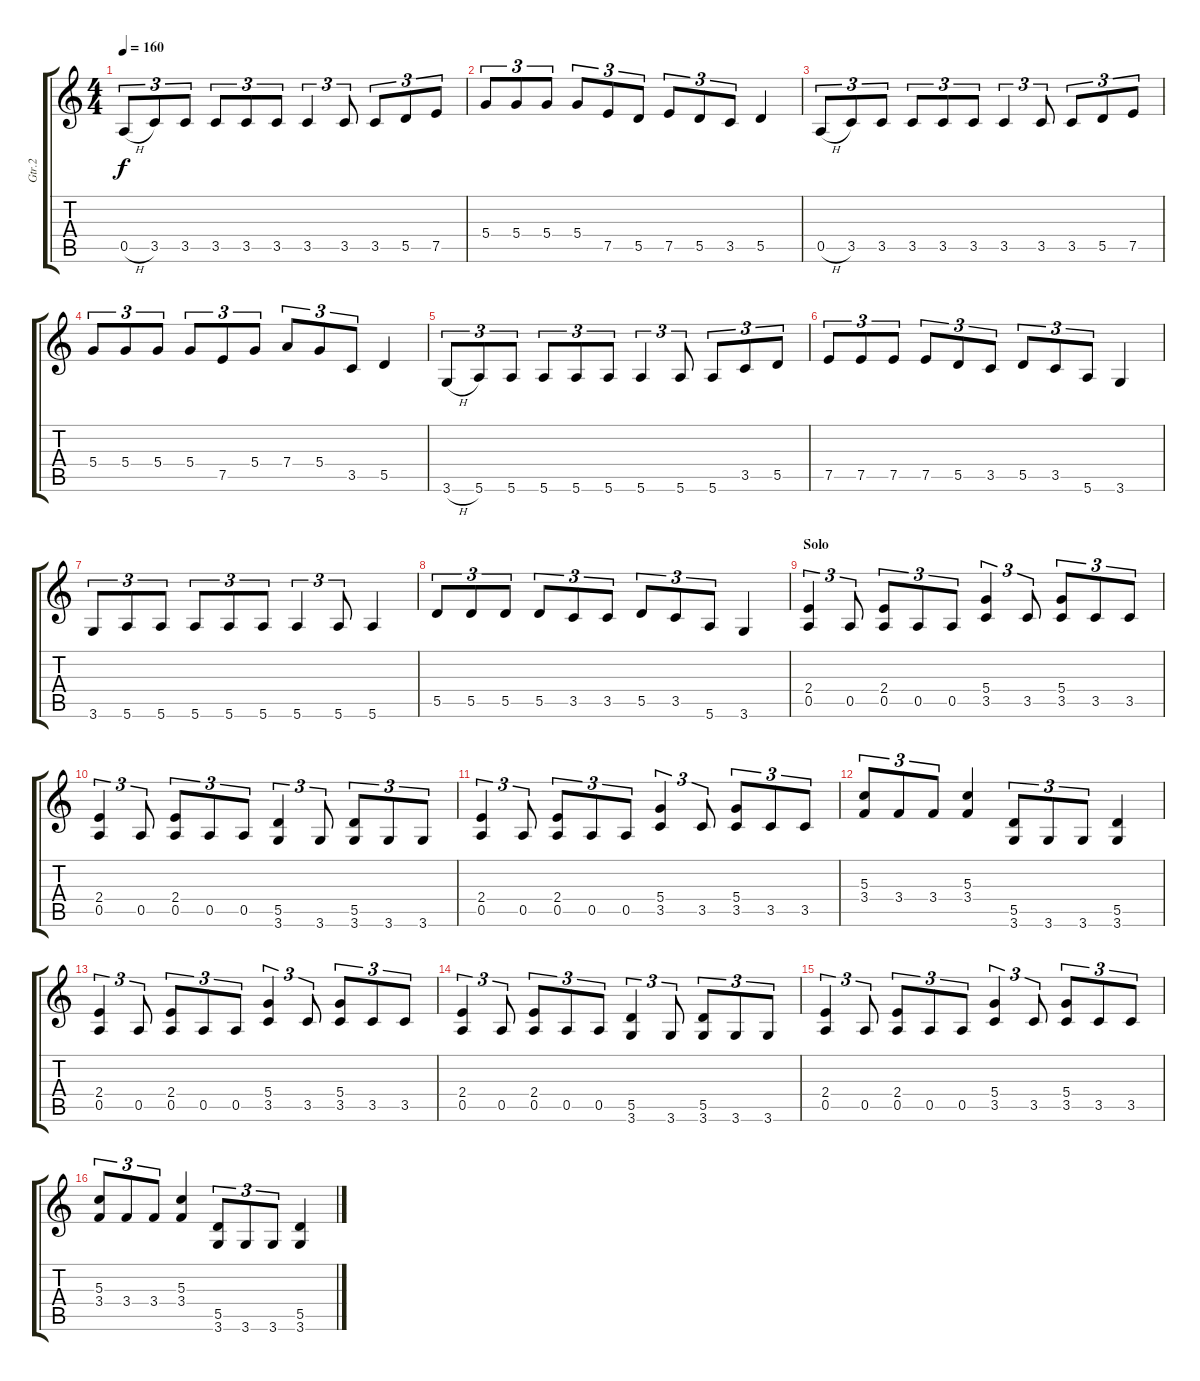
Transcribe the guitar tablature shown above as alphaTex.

\track ("Gtr.2" "Gtr.2") {instrument distortionguitar}
\staff {score tabs}
\tuning (E4 B3 G3 D3 A2 E2) {hide}
\ts (4 4)
\tempo 160
\clef g2
\ks c
0.5{h}.8{tu (3 2) dy f} 3.5.8{tu (3 2)} 3.5.8{tu (3 2)} 3.5.8{tu (3 2)} 3.5.8{tu (3 2)} 3.5.8{tu (3 2)} 3.5.4{tu (3 2)} 3.5.8{tu (3 2)} 3.5.8{tu (3 2)} 5.5.8{tu (3 2)} 7.5.8{tu (3 2)} |
5.4.8{tu (3 2)} 5.4.8{tu (3 2)} 5.4.8{tu (3 2)} 5.4.8{tu (3 2)} 7.5.8{tu (3 2)} 5.5.8{tu (3 2)} 7.5.8{tu (3 2)} 5.5.8{tu (3 2)} 3.5.8{tu (3 2)} 5.5.4 |
0.5{h}.8{tu (3 2)} 3.5.8{tu (3 2)} 3.5.8{tu (3 2)} 3.5.8{tu (3 2)} 3.5.8{tu (3 2)} 3.5.8{tu (3 2)} 3.5.4{tu (3 2)} 3.5.8{tu (3 2)} 3.5.8{tu (3 2)} 5.5.8{tu (3 2)} 7.5.8{tu (3 2)} |
5.4.8{tu (3 2)} 5.4.8{tu (3 2)} 5.4.8{tu (3 2)} 5.4.8{tu (3 2)} 7.5.8{tu (3 2)} 5.4.8{tu (3 2)} 7.4.8{tu (3 2)} 5.4.8{tu (3 2)} 3.5.8{tu (3 2)} 5.5.4 |
3.6{h}.8{tu (3 2)} 5.6.8{tu (3 2)} 5.6.8{tu (3 2)} 5.6.8{tu (3 2)} 5.6.8{tu (3 2)} 5.6.8{tu (3 2)} 5.6.4{tu (3 2)} 5.6.8{tu (3 2)} 5.6.8{tu (3 2)} 3.5.8{tu (3 2)} 5.5.8{tu (3 2)} |
7.5.8{tu (3 2)} 7.5.8{tu (3 2)} 7.5.8{tu (3 2)} 7.5.8{tu (3 2)} 5.5.8{tu (3 2)} 3.5.8{tu (3 2)} 5.5.8{tu (3 2)} 3.5.8{tu (3 2)} 5.6.8{tu (3 2)} 3.6.4 |
3.6.8{tu (3 2)} 5.6.8{tu (3 2)} 5.6.8{tu (3 2)} 5.6.8{tu (3 2)} 5.6.8{tu (3 2)} 5.6.8{tu (3 2)} 5.6.4{tu (3 2)} 5.6.8{tu (3 2)} 5.6.4 |
5.5.8{tu (3 2)} 5.5.8{tu (3 2)} 5.5.8{tu (3 2)} 5.5.8{tu (3 2)} 3.5.8{tu (3 2)} 3.5.8{tu (3 2)} 5.5.8{tu (3 2)} 3.5.8{tu (3 2)} 5.6.8{tu (3 2)} 3.6.4 |
\section ("" "Solo")
(2.4 0.5).4{tu (3 2)} 0.5.8{tu (3 2)} (2.4 0.5).8{tu (3 2)} 0.5.8{tu (3 2)} 0.5.8{tu (3 2)} (5.4 3.5).4{tu (3 2)} 3.5.8{tu (3 2)} (5.4 3.5).8{tu (3 2)} 3.5.8{tu (3 2)} 3.5.8{tu (3 2)} |
(2.4 0.5).4{tu (3 2)} 0.5.8{tu (3 2)} (2.4 0.5).8{tu (3 2)} 0.5.8{tu (3 2)} 0.5.8{tu (3 2)} (5.5 3.6).4{tu (3 2)} 3.6.8{tu (3 2)} (5.5 3.6).8{tu (3 2)} 3.6.8{tu (3 2)} 3.6.8{tu (3 2)} |
(2.4 0.5).4{tu (3 2)} 0.5.8{tu (3 2)} (2.4 0.5).8{tu (3 2)} 0.5.8{tu (3 2)} 0.5.8{tu (3 2)} (5.4 3.5).4{tu (3 2)} 3.5.8{tu (3 2)} (5.4 3.5).8{tu (3 2)} 3.5.8{tu (3 2)} 3.5.8{tu (3 2)} |
(5.3 3.4).8{tu (3 2)} 3.4.8{tu (3 2)} 3.4.8{tu (3 2)} (5.3 3.4).4 (5.5 3.6).8{tu (3 2)} 3.6.8{tu (3 2)} 3.6.8{tu (3 2)} (5.5 3.6).4 |
(2.4 0.5).4{tu (3 2)} 0.5.8{tu (3 2)} (2.4 0.5).8{tu (3 2)} 0.5.8{tu (3 2)} 0.5.8{tu (3 2)} (5.4 3.5).4{tu (3 2)} 3.5.8{tu (3 2)} (5.4 3.5).8{tu (3 2)} 3.5.8{tu (3 2)} 3.5.8{tu (3 2)} |
(2.4 0.5).4{tu (3 2)} 0.5.8{tu (3 2)} (2.4 0.5).8{tu (3 2)} 0.5.8{tu (3 2)} 0.5.8{tu (3 2)} (5.5 3.6).4{tu (3 2)} 3.6.8{tu (3 2)} (5.5 3.6).8{tu (3 2)} 3.6.8{tu (3 2)} 3.6.8{tu (3 2)} |
(2.4 0.5).4{tu (3 2)} 0.5.8{tu (3 2)} (2.4 0.5).8{tu (3 2)} 0.5.8{tu (3 2)} 0.5.8{tu (3 2)} (5.4 3.5).4{tu (3 2)} 3.5.8{tu (3 2)} (5.4 3.5).8{tu (3 2)} 3.5.8{tu (3 2)} 3.5.8{tu (3 2)} |
(5.3 3.4).8{tu (3 2)} 3.4.8{tu (3 2)} 3.4.8{tu (3 2)} (5.3 3.4).4 (5.5 3.6).8{tu (3 2)} 3.6.8{tu (3 2)} 3.6.8{tu (3 2)} (5.5 3.6).4
